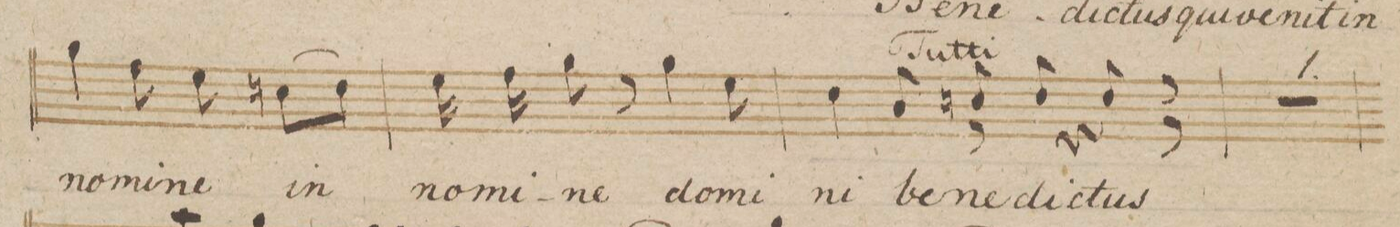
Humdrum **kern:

**kern	**text
*I"Tenore.	*
*clefC4	*
*k[b-e-]	*
*M6/8	*
4f\	no-
8e-\	-mi-
8d\	-ne
(8Bn\L	in
8c\J)	.
=18	=18
16d\	no-
16e-\	-mi-
8f\	-ne
8r	.
4f\	do-
8d\	-mi-
=19	=19
*^	*
4c\\	8ryy	-ni
.	8A//	be-
8rD	8Bn//	-ne-
4rC	8c//	-di-
.	8c//	-ctus
8rD	8rc	.
*v	*v	*
=20	=20
2.r	.
=21	=21
*-	*-
